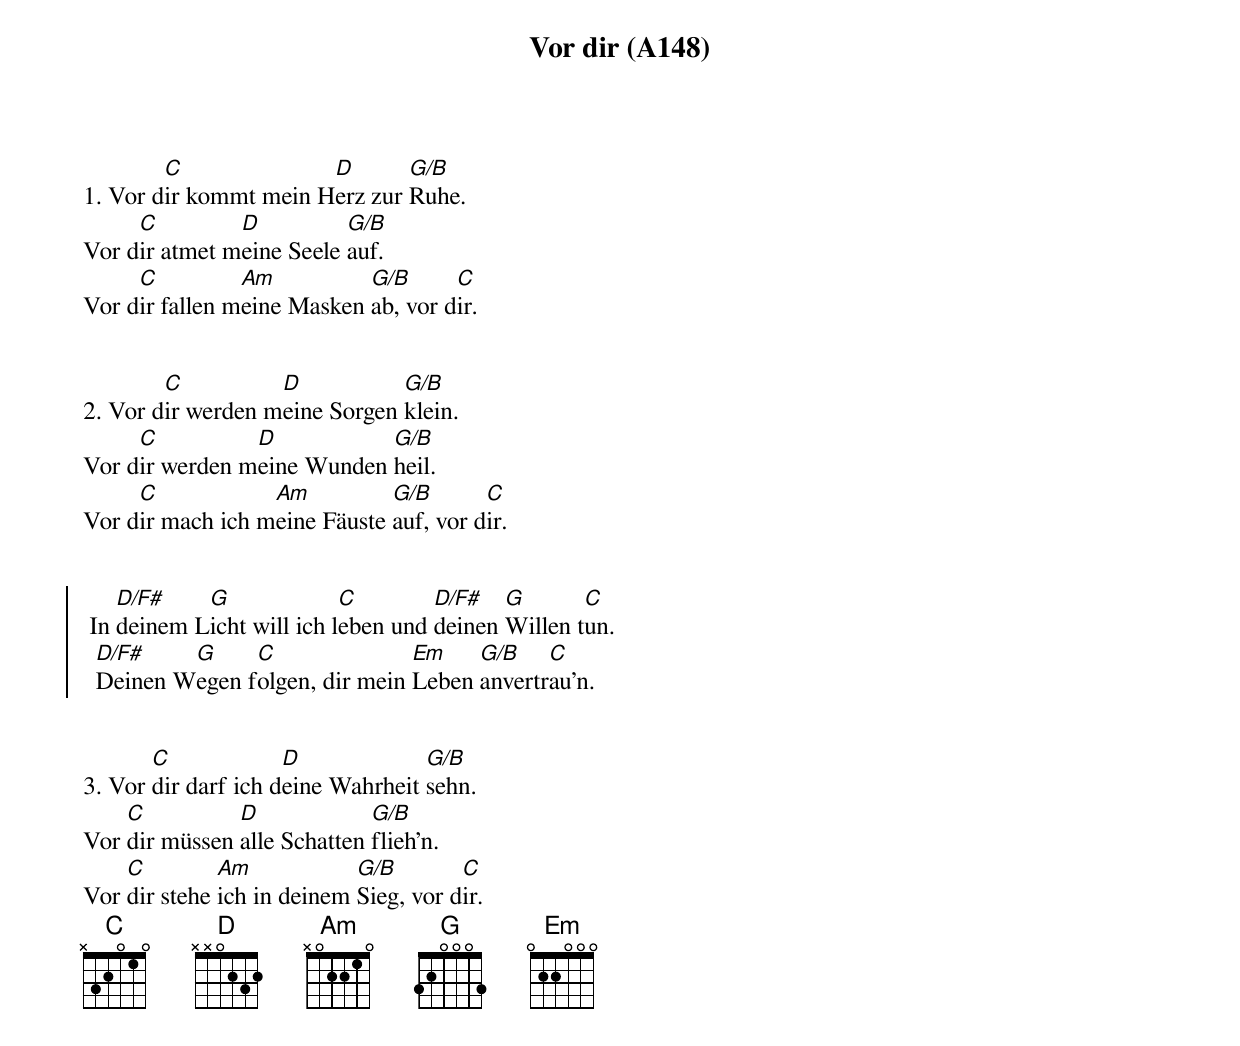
{title: Vor dir (A148)}
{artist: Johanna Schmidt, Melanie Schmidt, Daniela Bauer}

1. Vor d[C]ir kommt mein H[D]erz zur [G/B]Ruhe.
Vor d[C]ir atmet m[D]eine Seele [G/B]auf.
Vor d[C]ir fallen m[Am]eine Masken [G/B]ab, vor d[C]ir.


2. Vor d[C]ir werden m[D]eine Sorgen [G/B]klein.
Vor d[C]ir werden m[D]eine Wunden [G/B]heil.
Vor d[C]ir mach ich m[Am]eine Fäuste [G/B]auf, vor d[C]ir.


{soc}
 In [D/F#]deinem L[G]icht will ich l[C]eben und [D/F#]deinen [G]Willen t[C]un.
  [D/F#]Deinen W[G]egen f[C]olgen, dir mein [Em]Leben [G/B]anvertr[C]au'n.
 {eoc}


3. Vor [C]dir darf ich d[D]eine Wahrheit [G/B]sehn.
Vor [C]dir müssen [D]alle Schatten [G/B]flieh'n.
Vor [C]dir stehe [Am]ich in deinem [G/B]Sieg, vor d[C]ir.
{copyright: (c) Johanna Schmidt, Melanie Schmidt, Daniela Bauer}
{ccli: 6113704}
